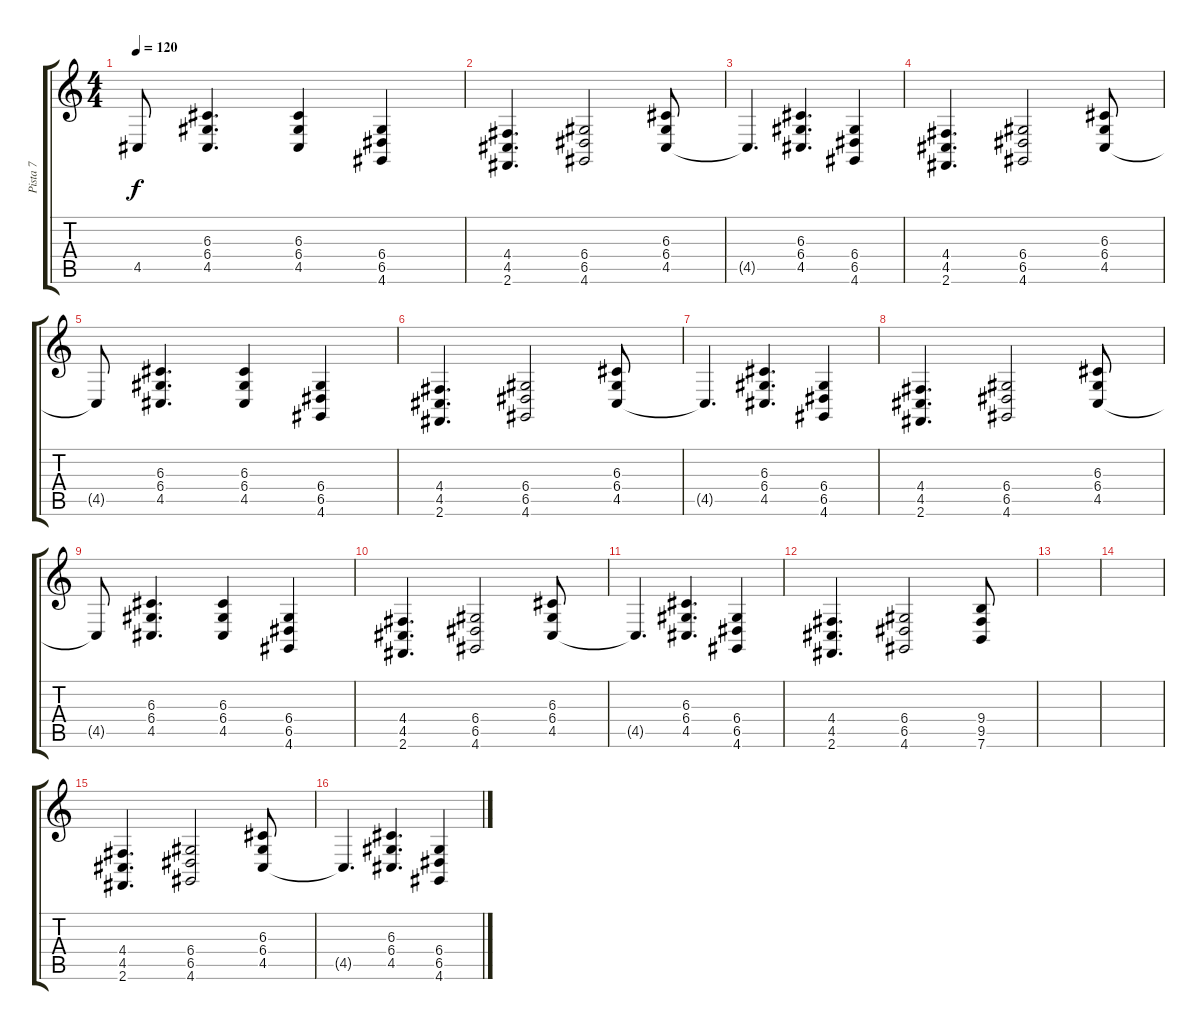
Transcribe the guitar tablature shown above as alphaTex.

\track ("Pista 7" "Pista 7") {instrument honkytonkpiano}
\staff {score tabs}
\tuning (E4 B3 G3 D3 A2 E2) {hide}
\ts (4 4)
\tempo 120
\clef g2
\ks c
4.5{t}.8{dy f} (6.3 6.4 4.5).4{d} (6.3 6.4 4.5).4 (6.4 6.5 4.6).4 |
(4.4 4.5 2.6).4{d} (6.4 6.5 4.6).2 (6.3 6.4 4.5).8 |
4.5{t}.4{d} (6.3 6.4 4.5).4{d} (6.4 6.5 4.6).4 |
(4.4 4.5 2.6).4{d} (6.4 6.5 4.6).2 (6.3 6.4 4.5).8 |
4.5{t}.8 (6.3 6.4 4.5).4{d} (6.3 6.4 4.5).4 (6.4 6.5 4.6).4 |
(4.4 4.5 2.6).4{d} (6.4 6.5 4.6).2 (6.3 6.4 4.5).8 |
4.5{t}.4{d} (6.3 6.4 4.5).4{d} (6.4 6.5 4.6).4 |
(4.4 4.5 2.6).4{d} (6.4 6.5 4.6).2 (6.3 6.4 4.5).8 |
4.5{t}.8 (6.3 6.4 4.5).4{d} (6.3 6.4 4.5).4 (6.4 6.5 4.6).4 |
(4.4 4.5 2.6).4{d} (6.4 6.5 4.6).2 (6.3 6.4 4.5).8 |
4.5{t}.4{d} (6.3 6.4 4.5).4{d} (6.4 6.5 4.6).4 |
(4.4 4.5 2.6).4{d} (6.4 6.5 4.6).2 (9.4 9.5 7.6).8 |
|
|
(4.4 4.5 2.6).4{d} (6.4 6.5 4.6).2 (6.3 6.4 4.5).8 |
4.5{t}.4{d} (6.3 6.4 4.5).4{d} (6.4 6.5 4.6).4
